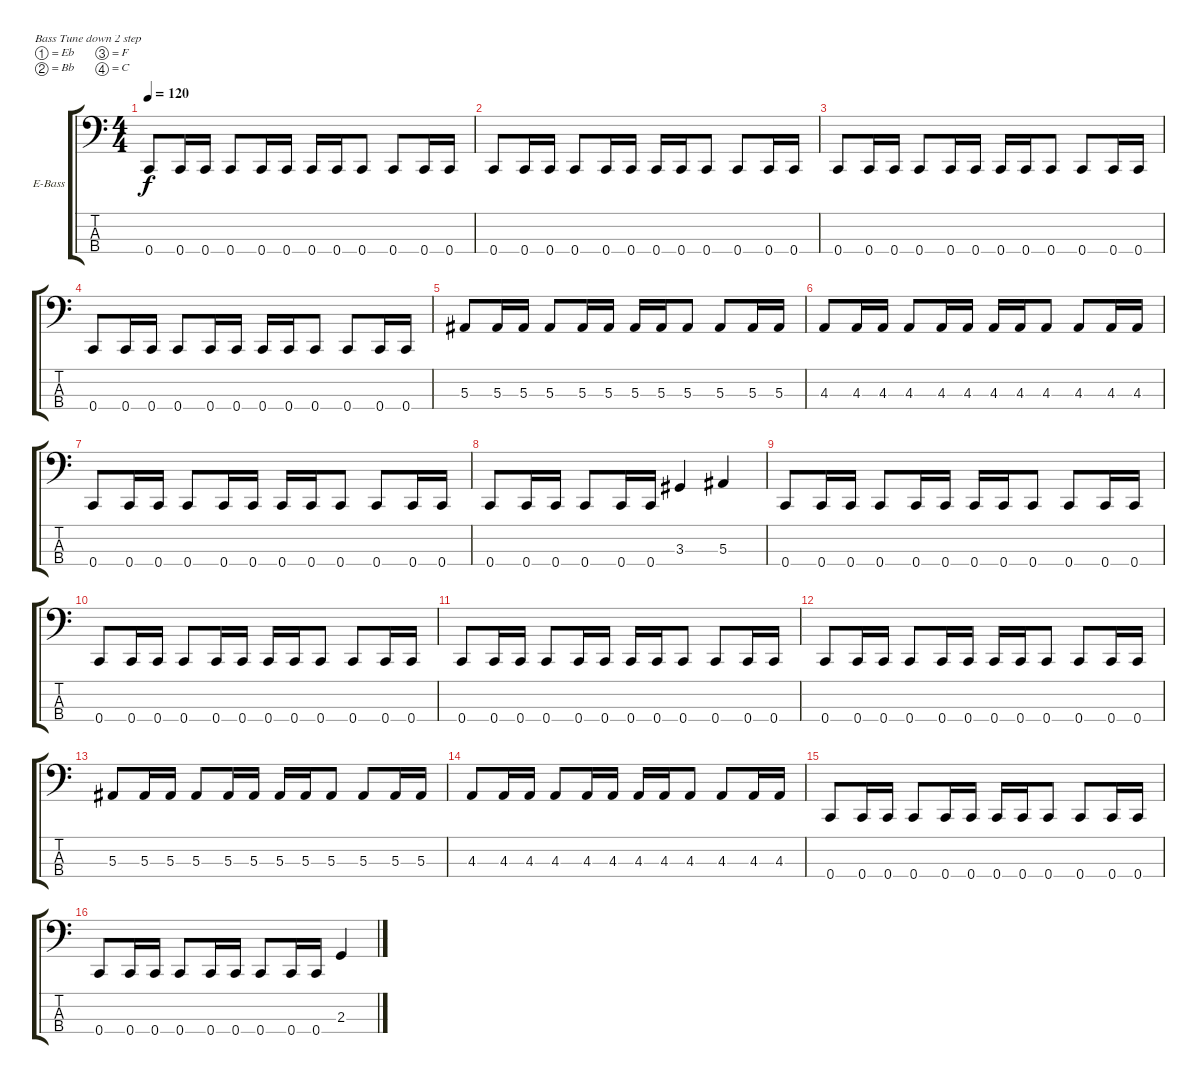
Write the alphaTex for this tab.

\bracketExtendMode groupsimilarinstruments
\firstSystemTrackNameOrientation horizontal
\otherSystemsTrackNameOrientation horizontal
\track ("Electric Bass" "E-Bass") {instrument electricbassfinger}
\staff {score tabs}
\tuning (Eb2 Bb1 F1 C1)
\ts (4 4)
\tempo 120
\clef f4
\scale
0.487395
\ks c
0.4.8{dy f instrument electricbassfinger} 0.4.16 0.4.16 0.4.8 0.4.16 0.4.16 0.4.16 0.4.16 0.4.8 0.4.8 0.4.16 0.4.16 |
\scale
0.256303 0.4.8 0.4.16 0.4.16 0.4.8 0.4.16 0.4.16 0.4.16 0.4.16 0.4.8 0.4.8 0.4.16 0.4.16 |
\scale
0.256303 0.4.8 0.4.16 0.4.16 0.4.8 0.4.16 0.4.16 0.4.16 0.4.16 0.4.8 0.4.8 0.4.16 0.4.16 |
\scale
0.333333 0.4.8 0.4.16 0.4.16 0.4.8 0.4.16 0.4.16 0.4.16 0.4.16 0.4.8 0.4.8 0.4.16 0.4.16 |
\scale
0.333333 5.3.8 5.3.16 5.3.16 5.3.8 5.3.16 5.3.16 5.3.16 5.3.16 5.3.8 5.3.8 5.3.16 5.3.16 |
\scale
0.333333 4.3.8 4.3.16 4.3.16 4.3.8 4.3.16 4.3.16 4.3.16 4.3.16 4.3.8 4.3.8 4.3.16 4.3.16 |
\scale
0.333333 0.4.8 0.4.16 0.4.16 0.4.8 0.4.16 0.4.16 0.4.16 0.4.16 0.4.8 0.4.8 0.4.16 0.4.16 |
\scale
0.333333 0.4.8 0.4.16 0.4.16 0.4.8 0.4.16 0.4.16 3.3.4 5.3.4 |
\scale
0.333333 0.4.8 0.4.16 0.4.16 0.4.8 0.4.16 0.4.16 0.4.16 0.4.16 0.4.8 0.4.8 0.4.16 0.4.16 |
\scale
0.333333 0.4.8 0.4.16 0.4.16 0.4.8 0.4.16 0.4.16 0.4.16 0.4.16 0.4.8 0.4.8 0.4.16 0.4.16 |
\scale
0.333333 0.4.8 0.4.16 0.4.16 0.4.8 0.4.16 0.4.16 0.4.16 0.4.16 0.4.8 0.4.8 0.4.16 0.4.16 |
\scale
0.333333 0.4.8 0.4.16 0.4.16 0.4.8 0.4.16 0.4.16 0.4.16 0.4.16 0.4.8 0.4.8 0.4.16 0.4.16 |
\scale
0.333333 5.3.8 5.3.16 5.3.16 5.3.8 5.3.16 5.3.16 5.3.16 5.3.16 5.3.8 5.3.8 5.3.16 5.3.16 |
\scale
0.333333 4.3.8 4.3.16 4.3.16 4.3.8 4.3.16 4.3.16 4.3.16 4.3.16 4.3.8 4.3.8 4.3.16 4.3.16 |
\scale
0.333333 0.4.8 0.4.16 0.4.16 0.4.8 0.4.16 0.4.16 0.4.16 0.4.16 0.4.8 0.4.8 0.4.16 0.4.16 |
\scale
0.333333 0.4.8 0.4.16 0.4.16 0.4.8 0.4.16 0.4.16 0.4.8 0.4.16 0.4.16 2.3.4
